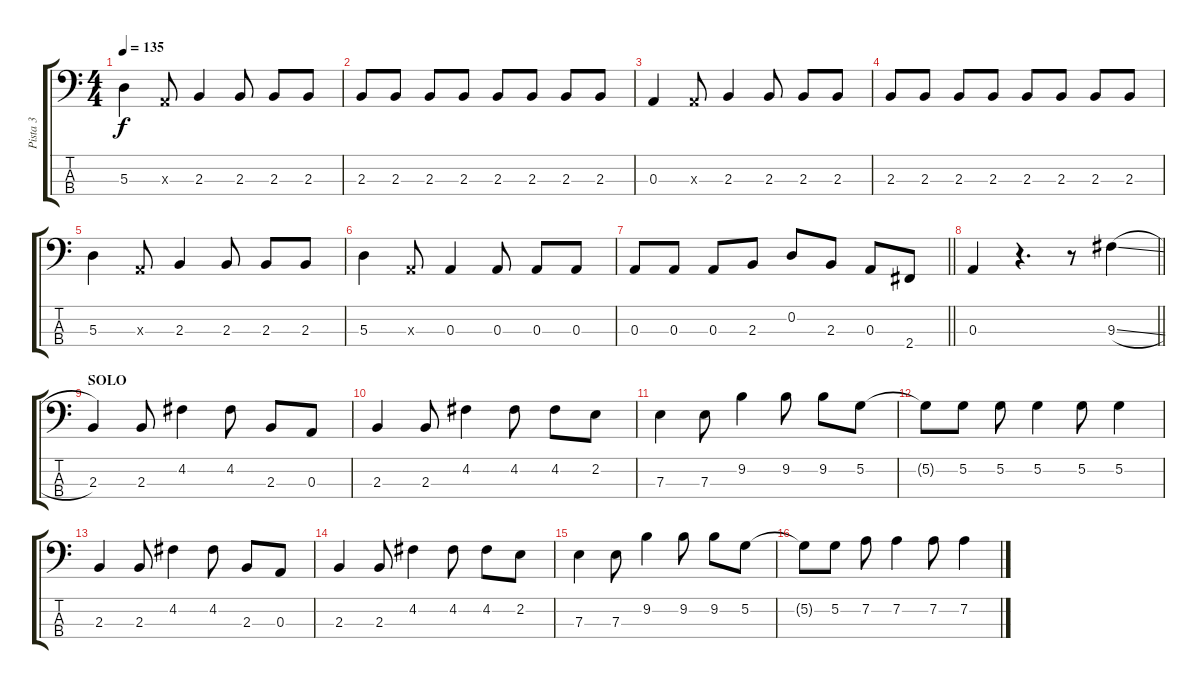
\track ("Pista 3" "Pista 3") {instrument electricbassfinger}
\staff {score tabs}
\tuning (G2 D2 A1 E1) {hide}
\ts (4 4)
\tempo 135
\clef f4
\ks c
5.3.4{dy f} 0.3{x}.8 2.3.4 2.3.8 2.3.8 2.3.8 |
2.3.8 2.3.8 2.3.8 2.3.8 2.3.8 2.3.8 2.3.8 2.3.8 |
0.3.4 0.3{x}.8 2.3.4 2.3.8 2.3.8 2.3.8 |
2.3.8 2.3.8 2.3.8 2.3.8 2.3.8 2.3.8 2.3.8 2.3.8 |
5.3.4 0.3{x}.8 2.3.4 2.3.8 2.3.8 2.3.8 |
5.3.4 0.3{x}.8 0.3.4 0.3.8 0.3.8 0.3.8 |
\barLineRight lightlight
0.3.8 0.3.8 0.3.8 2.3.8 0.2.8 2.3.8 0.3.8 2.4.8 |
\barLineRight lightlight
0.3.4 r.4{d} r.8 9.3{sl}.4 |
\section ("" "SOLO")
2.3.4 2.3.8 4.2.4 4.2.8 2.3.8 0.3.8 |
2.3.4 2.3.8 4.2.4 4.2.8 4.2.8 2.2.8 |
7.3.4 7.3.8 9.2.4 9.2.8 9.2.8 5.2.8 |
5.2{t}.8 5.2.8 5.2.8 5.2.4 5.2.8 5.2.4 |
2.3.4 2.3.8 4.2.4 4.2.8 2.3.8 0.3.8 |
2.3.4 2.3.8 4.2.4 4.2.8 4.2.8 2.2.8 |
7.3.4 7.3.8 9.2.4 9.2.8 9.2.8 5.2.8 |
5.2{t}.8 5.2.8 7.2.8 7.2.4 7.2.8 7.2.4
